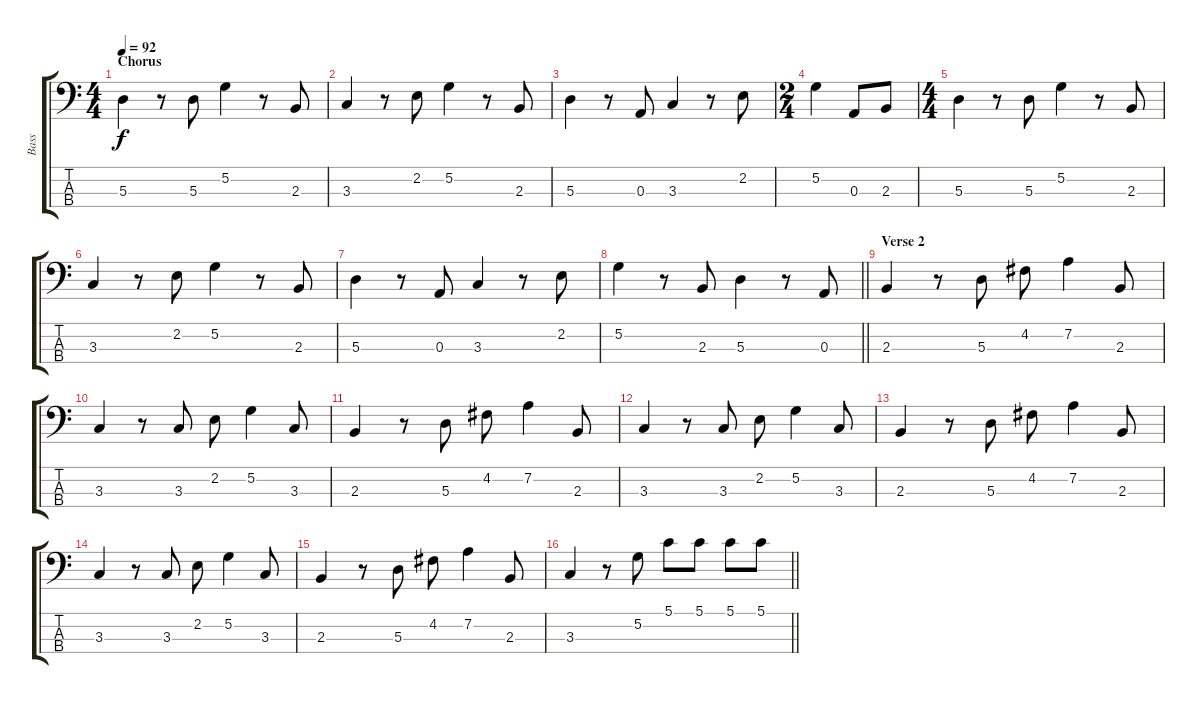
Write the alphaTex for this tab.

\track ("Bass" "Bass") {instrument electricbassfinger}
\staff {score tabs}
\tuning (G2 D2 A1 E1) {hide}
\ts (4 4)
\section ("" "Chorus")
\tempo 92
\clef f4
\ks c
5.3.4{dy f} r.8 5.3.8 5.2.4 r.8 2.3.8 |
3.3.4 r.8 2.2.8 5.2.4 r.8 2.3.8 |
5.3.4 r.8 0.3.8 3.3.4 r.8 2.2.8 |
\ts (2 4)
5.2.4 0.3.8 2.3.8 |
\ts (4 4)
5.3.4 r.8 5.3.8 5.2.4 r.8 2.3.8 |
3.3.4 r.8 2.2.8 5.2.4 r.8 2.3.8 |
5.3.4 r.8 0.3.8 3.3.4 r.8 2.2.8 |
\barLineRight lightlight
5.2.4 r.8 2.3.8 5.3.4 r.8 0.3.8 |
\section ("" "Verse 2")
2.3.4 r.8 5.3.8 4.2.8 7.2.4 2.3.8 |
3.3.4 r.8 3.3.8 2.2.8 5.2.4 3.3.8 |
2.3.4 r.8 5.3.8 4.2.8 7.2.4 2.3.8 |
3.3.4 r.8 3.3.8 2.2.8 5.2.4 3.3.8 |
2.3.4 r.8 5.3.8 4.2.8 7.2.4 2.3.8 |
3.3.4 r.8 3.3.8 2.2.8 5.2.4 3.3.8 |
2.3.4 r.8 5.3.8 4.2.8 7.2.4 2.3.8 |
\barLineRight lightlight
3.3.4 r.8 5.2.8 5.1.8 5.1.8 5.1.8 5.1.8
